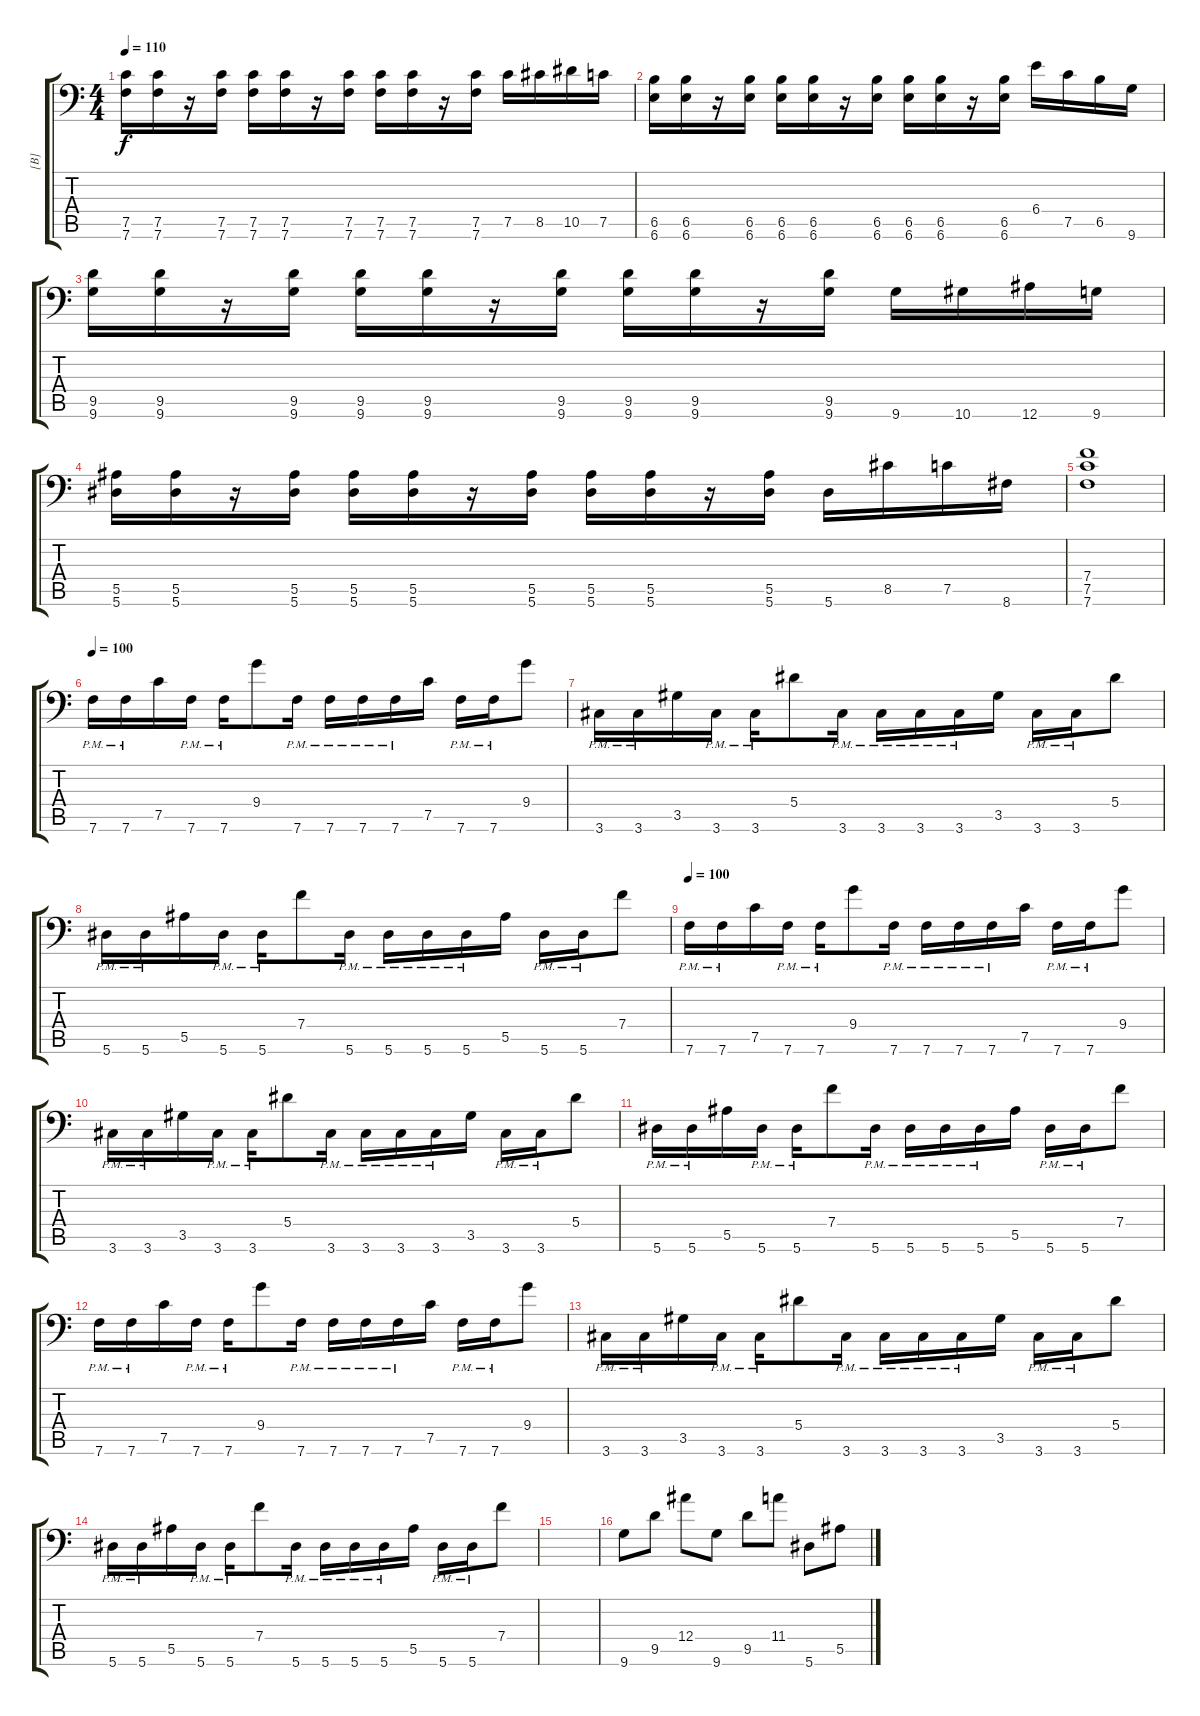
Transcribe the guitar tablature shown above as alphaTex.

\track ("[B]" "[B]") {instrument distortionguitar}
\staff {score tabs}
\tuning (C4 G3 Eb3 Bb2 F2 Bb1) {hide}
\ts (4 4)
\tempo 110
\clef f4
\ks c
(7.5 7.6).16{dy f} (7.5 7.6).16 r.16 (7.5 7.6).16 (7.5 7.6).16 (7.5 7.6).16 r.16 (7.5 7.6).16 (7.5 7.6).16 (7.5 7.6).16 r.16 (7.5 7.6).16 7.5.16 8.5.16 10.5.16 7.5.16 |
(6.5 6.6).16 (6.5 6.6).16 r.16 (6.5 6.6).16 (6.5 6.6).16 (6.5 6.6).16 r.16 (6.5 6.6).16 (6.5 6.6).16 (6.5 6.6).16 r.16 (6.5 6.6).16 6.4.16 7.5.16 6.5.16 9.6.16 |
(9.5 9.6).16 (9.5 9.6).16 r.16 (9.5 9.6).16 (9.5 9.6).16 (9.5 9.6).16 r.16 (9.5 9.6).16 (9.5 9.6).16 (9.5 9.6).16 r.16 (9.5 9.6).16 9.6.16 10.6.16 12.6.16 9.6.16 |
(5.5 5.6).16 (5.5 5.6).16 r.16 (5.5 5.6).16 (5.5 5.6).16 (5.5 5.6).16 r.16 (5.5 5.6).16 (5.5 5.6).16 (5.5 5.6).16 r.16 (5.5 5.6).16 5.6.16 8.5.16 7.5.16 8.6.16 |
(7.4 7.5 7.6).1 |
\tempo 100
7.6{pm}.16 7.6{pm}.16 7.5.16 7.6{pm}.16 7.6{pm}.16 9.4.8 7.6{pm}.16 7.6{pm}.16 7.6{pm}.16 7.6{pm}.16 7.5.16 7.6{pm}.16 7.6{pm}.16 9.4.8 |
3.6{pm}.16 3.6{pm}.16 3.5.16 3.6{pm}.16 3.6{pm}.16 5.4.8 3.6{pm}.16 3.6{pm}.16 3.6{pm}.16 3.6{pm}.16 3.5.16 3.6{pm}.16 3.6{pm}.16 5.4.8 |
5.6{pm}.16 5.6{pm}.16 5.5.16 5.6{pm}.16 5.6{pm}.16 7.4.8 5.6{pm}.16 5.6{pm}.16 5.6{pm}.16 5.6{pm}.16 5.5.16 5.6{pm}.16 5.6{pm}.16 7.4.8 |
\tempo 100
7.6{pm}.16 7.6{pm}.16 7.5.16 7.6{pm}.16 7.6{pm}.16 9.4.8 7.6{pm}.16 7.6{pm}.16 7.6{pm}.16 7.6{pm}.16 7.5.16 7.6{pm}.16 7.6{pm}.16 9.4.8 |
3.6{pm}.16 3.6{pm}.16 3.5.16 3.6{pm}.16 3.6{pm}.16 5.4.8 3.6{pm}.16 3.6{pm}.16 3.6{pm}.16 3.6{pm}.16 3.5.16 3.6{pm}.16 3.6{pm}.16 5.4.8 |
5.6{pm}.16 5.6{pm}.16 5.5.16 5.6{pm}.16 5.6{pm}.16 7.4.8 5.6{pm}.16 5.6{pm}.16 5.6{pm}.16 5.6{pm}.16 5.5.16 5.6{pm}.16 5.6{pm}.16 7.4.8 |
7.6{pm}.16 7.6{pm}.16 7.5.16 7.6{pm}.16 7.6{pm}.16 9.4.8 7.6{pm}.16 7.6{pm}.16 7.6{pm}.16 7.6{pm}.16 7.5.16 7.6{pm}.16 7.6{pm}.16 9.4.8 |
3.6{pm}.16 3.6{pm}.16 3.5.16 3.6{pm}.16 3.6{pm}.16 5.4.8 3.6{pm}.16 3.6{pm}.16 3.6{pm}.16 3.6{pm}.16 3.5.16 3.6{pm}.16 3.6{pm}.16 5.4.8 |
5.6{pm}.16 5.6{pm}.16 5.5.16 5.6{pm}.16 5.6{pm}.16 7.4.8 5.6{pm}.16 5.6{pm}.16 5.6{pm}.16 5.6{pm}.16 5.5.16 5.6{pm}.16 5.6{pm}.16 7.4.8 |
|
9.6.8{instrument electricguitarclean} 9.5.8 12.4.8 9.6.8 9.5.8 11.4.8 5.6.8 5.5.8
